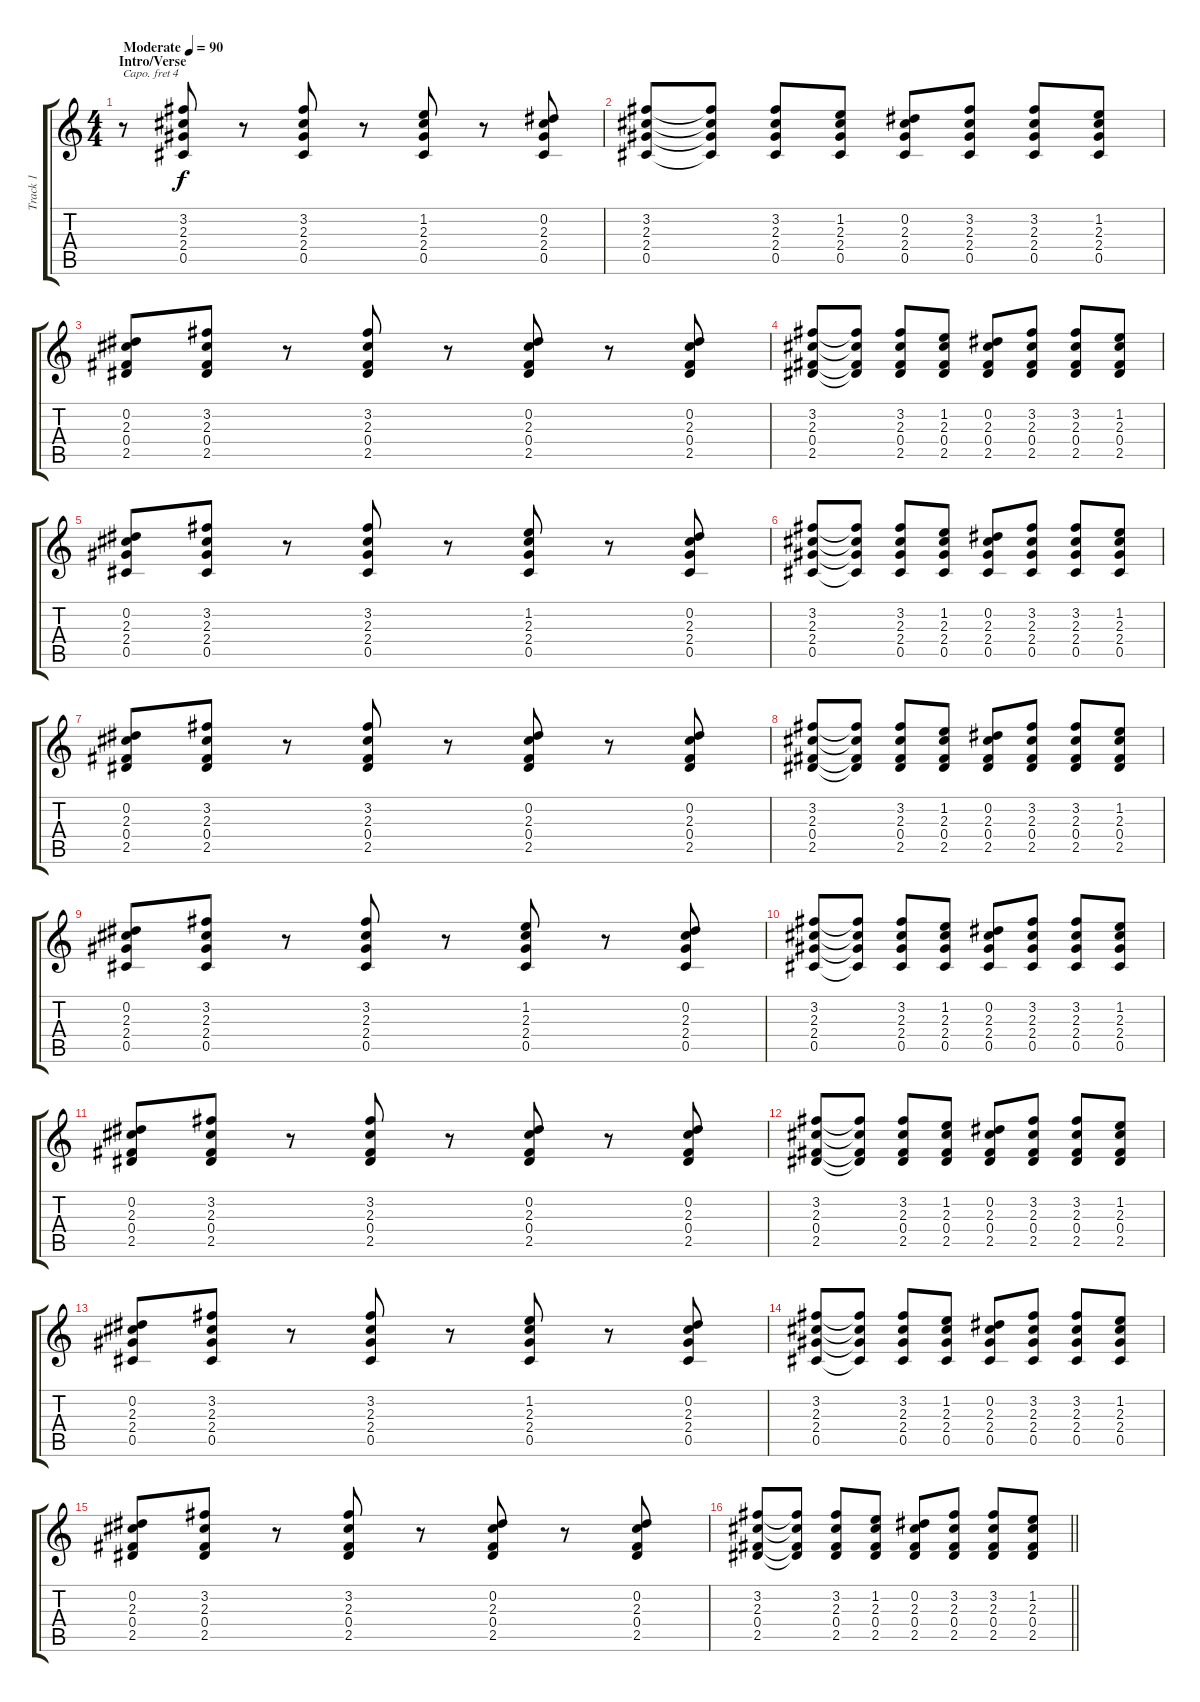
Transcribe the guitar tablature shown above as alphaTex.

\track ("Track 1" "Track 1") {instrument electricguitarclean}
\staff {score tabs}
\capo 4
\tuning (E4 B3 G3 D3 A2 E2) {hide}
\ts (4 4)
\section ("" "Intro/Verse")
\tempo (90 "Moderate")
\clef g2
\ks c
r.8{dy f instrument electricguitarclean} (3.2 2.3 2.4 0.5).8 r.8 (3.2 2.3 2.4 0.5).8 r.8 (1.2 2.3 2.4 0.5).8 r.8 (0.2 2.3 2.4 0.5).8 |
(3.2 2.3 2.4 0.5).8 (3.2{t} 2.3{t} 2.4{t} 0.5{t}).8 (3.2 2.3 2.4 0.5).8 (1.2 2.3 2.4 0.5).8 (0.2 2.3 2.4 0.5).8 (3.2 2.3 2.4 0.5).8 (3.2 2.3 2.4 0.5).8 (1.2 2.3 2.4 0.5).8 |
(0.2 2.3 0.4 2.5).8 (3.2 2.3 0.4 2.5).8 r.8 (3.2 2.3 0.4 2.5).8 r.8 (0.2 2.3 0.4 2.5).8 r.8 (0.2 2.3 0.4 2.5).8 |
(3.2 2.3 0.4 2.5).8 (3.2{t} 2.3{t} 0.4{t} 2.5{t}).8 (3.2 2.3 0.4 2.5).8 (1.2 2.3 0.4 2.5).8 (0.2 2.3 0.4 2.5).8 (3.2 2.3 0.4 2.5).8 (3.2 2.3 0.4 2.5).8 (1.2 2.3 0.4 2.5).8 |
(0.2 2.3 2.4 0.5).8 (3.2 2.3 2.4 0.5).8 r.8 (3.2 2.3 2.4 0.5).8 r.8 (1.2 2.3 2.4 0.5).8 r.8 (0.2 2.3 2.4 0.5).8 |
(3.2 2.3 2.4 0.5).8 (3.2{t} 2.3{t} 2.4{t} 0.5{t}).8 (3.2 2.3 2.4 0.5).8 (1.2 2.3 2.4 0.5).8 (0.2 2.3 2.4 0.5).8 (3.2 2.3 2.4 0.5).8 (3.2 2.3 2.4 0.5).8 (1.2 2.3 2.4 0.5).8 |
(0.2 2.3 0.4 2.5).8 (3.2 2.3 0.4 2.5).8 r.8 (3.2 2.3 0.4 2.5).8 r.8 (0.2 2.3 0.4 2.5).8 r.8 (0.2 2.3 0.4 2.5).8 |
(3.2 2.3 0.4 2.5).8 (3.2{t} 2.3{t} 0.4{t} 2.5{t}).8 (3.2 2.3 0.4 2.5).8 (1.2 2.3 0.4 2.5).8 (0.2 2.3 0.4 2.5).8 (3.2 2.3 0.4 2.5).8 (3.2 2.3 0.4 2.5).8 (1.2 2.3 0.4 2.5).8 |
(0.2 2.3 2.4 0.5).8 (3.2 2.3 2.4 0.5).8 r.8 (3.2 2.3 2.4 0.5).8 r.8 (1.2 2.3 2.4 0.5).8 r.8 (0.2 2.3 2.4 0.5).8 |
(3.2 2.3 2.4 0.5).8 (3.2{t} 2.3{t} 2.4{t} 0.5{t}).8 (3.2 2.3 2.4 0.5).8 (1.2 2.3 2.4 0.5).8 (0.2 2.3 2.4 0.5).8 (3.2 2.3 2.4 0.5).8 (3.2 2.3 2.4 0.5).8 (1.2 2.3 2.4 0.5).8 |
(0.2 2.3 0.4 2.5).8 (3.2 2.3 0.4 2.5).8 r.8 (3.2 2.3 0.4 2.5).8 r.8 (0.2 2.3 0.4 2.5).8 r.8 (0.2 2.3 0.4 2.5).8 |
(3.2 2.3 0.4 2.5).8 (3.2{t} 2.3{t} 0.4{t} 2.5{t}).8 (3.2 2.3 0.4 2.5).8 (1.2 2.3 0.4 2.5).8 (0.2 2.3 0.4 2.5).8 (3.2 2.3 0.4 2.5).8 (3.2 2.3 0.4 2.5).8 (1.2 2.3 0.4 2.5).8 |
(0.2 2.3 2.4 0.5).8 (3.2 2.3 2.4 0.5).8 r.8 (3.2 2.3 2.4 0.5).8 r.8 (1.2 2.3 2.4 0.5).8 r.8 (0.2 2.3 2.4 0.5).8 |
(3.2 2.3 2.4 0.5).8 (3.2{t} 2.3{t} 2.4{t} 0.5{t}).8 (3.2 2.3 2.4 0.5).8 (1.2 2.3 2.4 0.5).8 (0.2 2.3 2.4 0.5).8 (3.2 2.3 2.4 0.5).8 (3.2 2.3 2.4 0.5).8 (1.2 2.3 2.4 0.5).8 |
(0.2 2.3 0.4 2.5).8 (3.2 2.3 0.4 2.5).8 r.8 (3.2 2.3 0.4 2.5).8 r.8 (0.2 2.3 0.4 2.5).8 r.8 (0.2 2.3 0.4 2.5).8 |
\barLineRight lightlight
(3.2 2.3 0.4 2.5).8 (3.2{t} 2.3{t} 0.4{t} 2.5{t}).8 (3.2 2.3 0.4 2.5).8 (1.2 2.3 0.4 2.5).8 (0.2 2.3 0.4 2.5).8 (3.2 2.3 0.4 2.5).8 (3.2 2.3 0.4 2.5).8 (1.2 2.3 0.4 2.5).8
